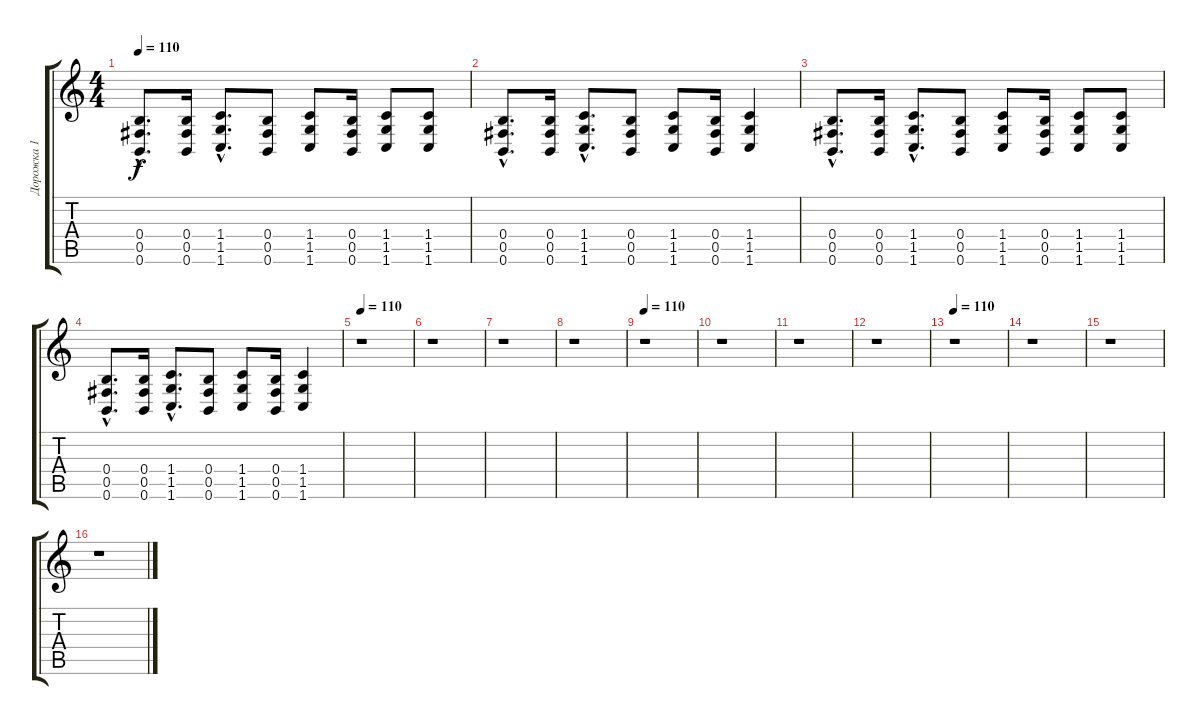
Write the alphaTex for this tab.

\track ("Дорожка 1" "Дорожка 1") {instrument distortionguitar}
\staff {score tabs}
\tuning (Db4 Ab3 E3 B2 Gb2 B1) {hide}
\ts (4 4)
\tempo 110
\clef g2
\ks c
(0.4{hac} 0.5{hac} 0.6{hac}).8{d dy f} (0.4 0.5 0.6).16 (1.4{hac} 1.5{hac} 1.6{hac}).8{d} (0.4 0.5 0.6).8 (1.4 1.5 1.6).8 (0.4 0.5 0.6).16 (1.4 1.5 1.6).8 (1.4 1.5 1.6).8 |
(0.4{hac} 0.5{hac} 0.6{hac}).8{d} (0.4 0.5 0.6).16 (1.4{hac} 1.5{hac} 1.6{hac}).8{d} (0.4 0.5 0.6).8 (1.4 1.5 1.6).8 (0.4 0.5 0.6).16 (1.4 1.5 1.6).4 |
(0.4{hac} 0.5{hac} 0.6{hac}).8{d} (0.4 0.5 0.6).16 (1.4{hac} 1.5{hac} 1.6{hac}).8{d} (0.4 0.5 0.6).8 (1.4 1.5 1.6).8 (0.4 0.5 0.6).16 (1.4 1.5 1.6).8 (1.4 1.5 1.6).8 |
(0.4{hac} 0.5{hac} 0.6{hac}).8{d} (0.4 0.5 0.6).16 (1.4{hac} 1.5{hac} 1.6{hac}).8{d} (0.4 0.5 0.6).8 (1.4 1.5 1.6).8 (0.4 0.5 0.6).16 (1.4 1.5 1.6).4 |
\tempo 110
r.1 |
r.1 |
r.1 |
r.1 |
\tempo 110
r.1 |
r.1 |
r.1 |
r.1 |
\tempo 110
r.1 |
r.1 |
r.1 |
r.1
